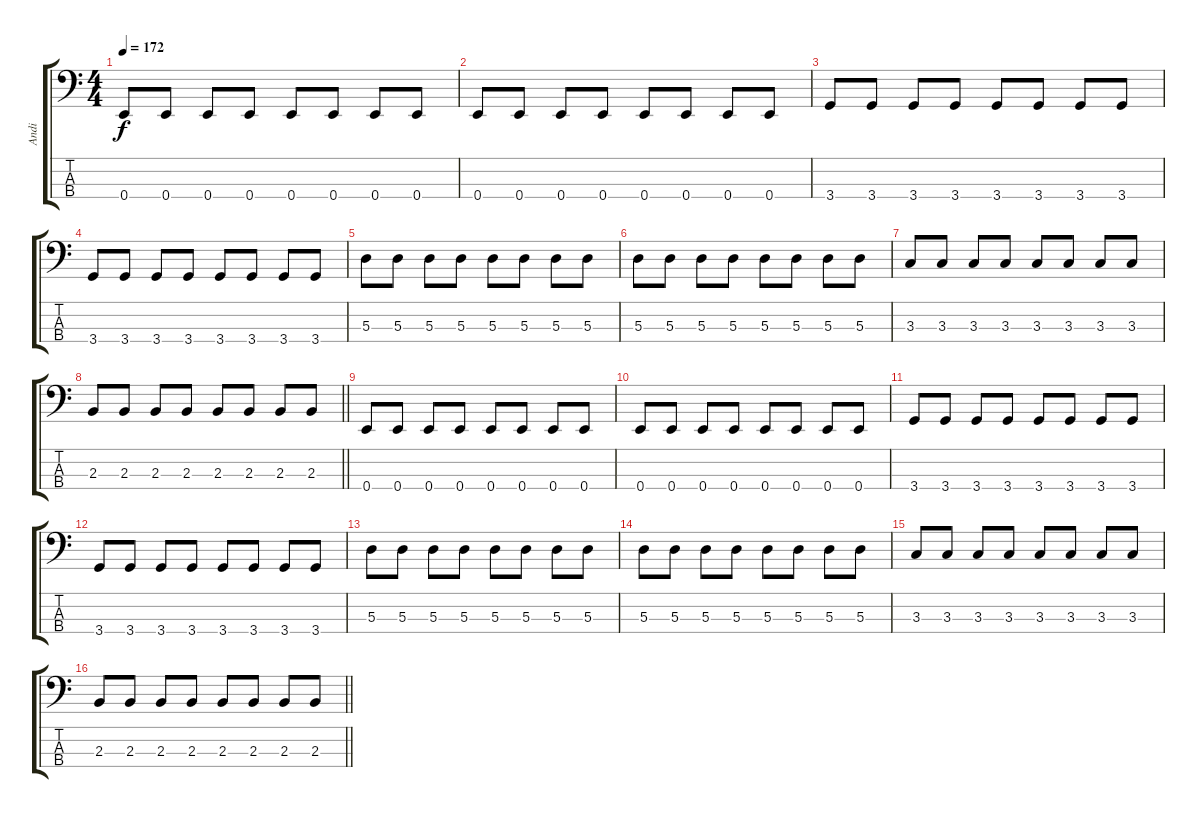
\track ("Andi" "Andi") {instrument electricbassfinger}
\staff {score tabs}
\tuning (G2 D2 A1 E1) {hide}
\ts (4 4)
\tempo 172
\clef f4
\ks c
0.4.8{dy f} 0.4.8 0.4.8 0.4.8 0.4.8 0.4.8 0.4.8 0.4.8 |
0.4.8 0.4.8 0.4.8 0.4.8 0.4.8 0.4.8 0.4.8 0.4.8 |
3.4.8 3.4.8 3.4.8 3.4.8 3.4.8 3.4.8 3.4.8 3.4.8 |
3.4.8 3.4.8 3.4.8 3.4.8 3.4.8 3.4.8 3.4.8 3.4.8 |
5.3.8 5.3.8 5.3.8 5.3.8 5.3.8 5.3.8 5.3.8 5.3.8 |
5.3.8 5.3.8 5.3.8 5.3.8 5.3.8 5.3.8 5.3.8 5.3.8 |
3.3.8 3.3.8 3.3.8 3.3.8 3.3.8 3.3.8 3.3.8 3.3.8 |
\barLineRight lightlight
2.3.8 2.3.8 2.3.8 2.3.8 2.3.8 2.3.8 2.3.8 2.3.8 |
0.4.8 0.4.8 0.4.8 0.4.8 0.4.8 0.4.8 0.4.8 0.4.8 |
0.4.8 0.4.8 0.4.8 0.4.8 0.4.8 0.4.8 0.4.8 0.4.8 |
3.4.8 3.4.8 3.4.8 3.4.8 3.4.8 3.4.8 3.4.8 3.4.8 |
3.4.8 3.4.8 3.4.8 3.4.8 3.4.8 3.4.8 3.4.8 3.4.8 |
5.3.8 5.3.8 5.3.8 5.3.8 5.3.8 5.3.8 5.3.8 5.3.8 |
5.3.8 5.3.8 5.3.8 5.3.8 5.3.8 5.3.8 5.3.8 5.3.8 |
3.3.8 3.3.8 3.3.8 3.3.8 3.3.8 3.3.8 3.3.8 3.3.8 |
\barLineRight lightlight
2.3.8 2.3.8 2.3.8 2.3.8 2.3.8 2.3.8 2.3.8 2.3.8
